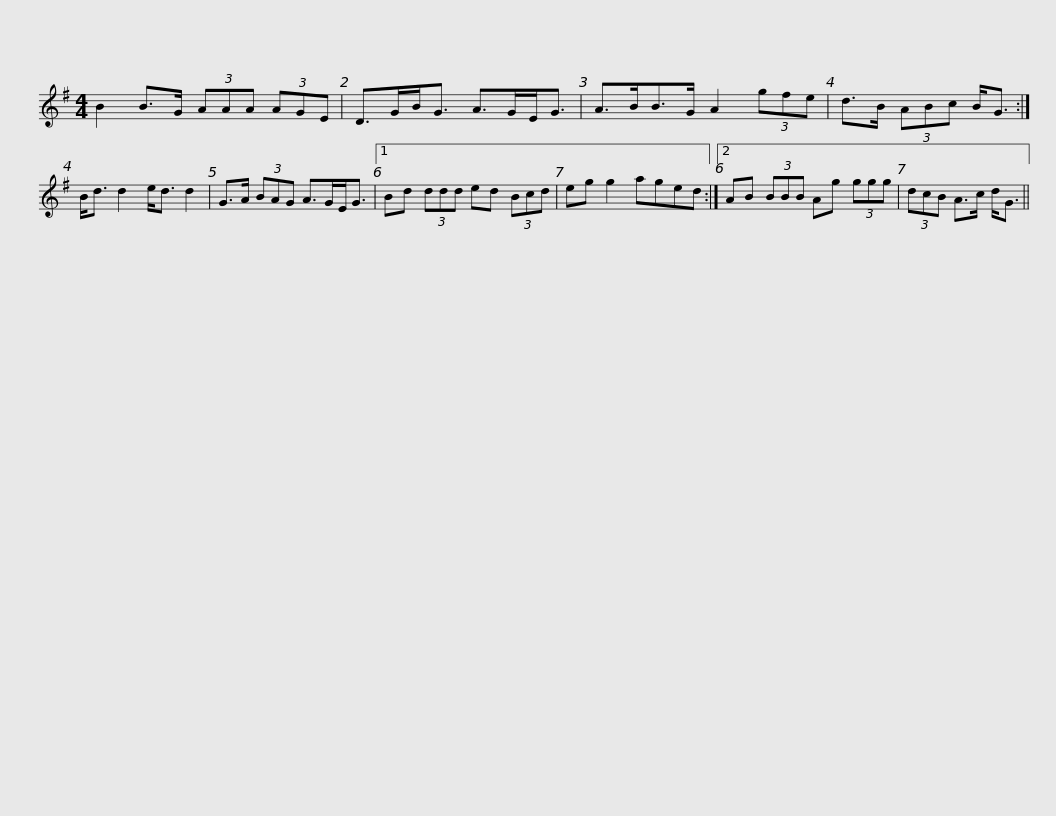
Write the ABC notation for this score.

X:1
L:1/8
M:4/4
I:linebreak $
K:G
V:1 treble
V:1
 B2 B>G (3AAA (3AGE | D>GB<G A>GE<G | A>BB>G A2 (3gfe | d>B (3ABc B<G :| B<d d2 e<d d2 |$ %5
 G>A (3BAG A>GE<G |1 Bd (3ddd ed (3Bcd | eg g2 aged :|2 AB (3BBB Ag (3ggg | (3dcB A>c d<G || %10
